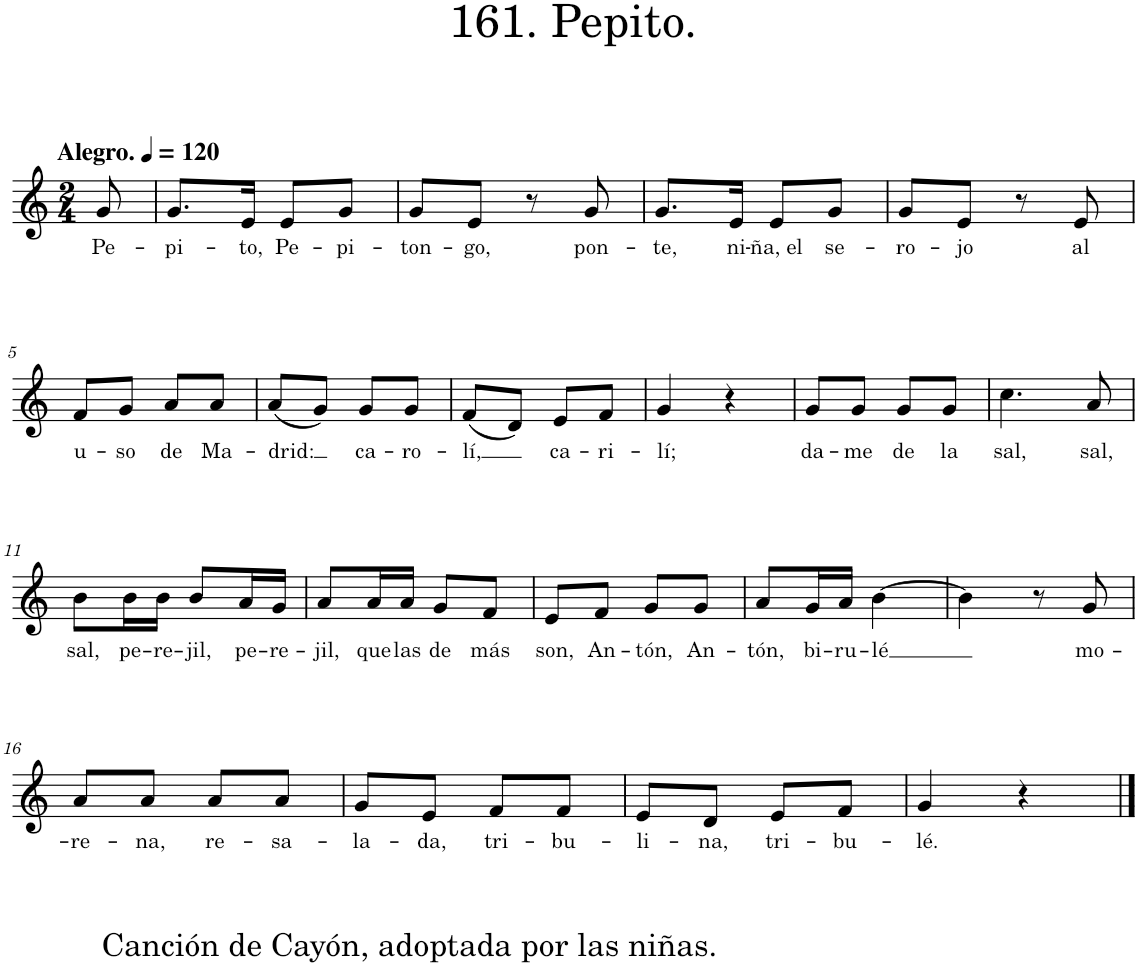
**kern	**text
*part1	*part1
*staff1	*staff1
*I"Piano	*
*I'Pno.	*
*clefG2	*
*k[]	*
*M2/4	*
*MM120	*
=	=
!LO:TX:a:B:t=Alegro.	!
!	!LO:LY:b
8g/	Pe-
=1	=1
!	!LO:LY:b
8.g/L	-pi-
!	!LO:LY:b
16e/Jk	-to,
!	!LO:LY:b
8e/L	Pe-
!	!LO:LY:b
8g/J	-pi-
=2	=2
!	!LO:LY:b
8g/L	-ton-
!	!LO:LY:b
8e/J	-go,
8r	.
!	!LO:LY:b
8g/	pon-
=3	=3
!	!LO:LY:b
8.g/L	-te,
!	!LO:LY:b
16e/Jk	ni-
!	!LO:LY:b
8e/L	-ña, el
!	!LO:LY:b
8g/J	se-
=4	=4
!	!LO:LY:b
8g/L	-ro-
!	!LO:LY:b
8e/J	-jo
8r	.
!	!LO:LY:b
8e/	al
!!LO:LB:g=z
=5	=5
!	!LO:LY:b
8f/L	u-
!	!LO:LY:b
8g/J	-so
!	!LO:LY:b
8a/L	de
!	!LO:LY:b
8a/J	Ma-
=6	=6
!	!LO:LY:b
(8a/L	-drid:
8g/J)	.
!	!LO:LY:b
8g/L	ca-
!	!LO:LY:b
8g/J	-ro-
=7	=7
!	!LO:LY:b
(8f/L	-lí,
8d/J)	.
!	!LO:LY:b
8e/L	ca-
!	!LO:LY:b
8f/J	-ri-
=8	=8
!	!LO:LY:b
4g/	-lí;
4r	.
=9	=9
!	!LO:LY:b
8g/L	da-
!	!LO:LY:b
8g/J	-me
!	!LO:LY:b
8g/L	de
!	!LO:LY:b
8g/J	la
=10	=10
!	!LO:LY:b
4.cc\	sal,
!	!LO:LY:b
8a/	sal,
!!LO:LB:g=z
=11	=11
!	!LO:LY:b
8b\L	sal,
!	!LO:LY:b
16b\L	pe-
!	!LO:LY:b
16b\JJ	-re-
!	!LO:LY:b
8b/L	-jil,
!	!LO:LY:b
16a/L	pe-
!	!LO:LY:b
16g/JJ	-re-
=12	=12
!	!LO:LY:b
8a/L	-jil,
!	!LO:LY:b
16a/L	que
!	!LO:LY:b
16a/JJ	las
!	!LO:LY:b
8g/L	de
!	!LO:LY:b
8f/J	más
=13	=13
!	!LO:LY:b
8e/L	son,
!	!LO:LY:b
8f/J	An-
!	!LO:LY:b
8g/L	-tón,
!	!LO:LY:b
8g/J	An-
=14	=14
!	!LO:LY:b
8a/L	-tón,
!	!LO:LY:b
16g/L	bi-
!	!LO:LY:b
16a/JJ	-ru-
!	!LO:LY:b
[4b\	-lé
=15	=15
4b\]	.
8r	.
!	!LO:LY:b
8g/	mo-
!!LO:LB:g=z
=16	=16
!LO:TX:b:t=Canción de Cayón, adoptada por las niñas.	!
!	!LO:LY:b
8a/L	-re-
!	!LO:LY:b
8a/J	-na,
!	!LO:LY:b
8a/L	re-
!	!LO:LY:b
8a/J	-sa-
=17	=17
!	!LO:LY:b
8g/L	-la-
!	!LO:LY:b
8e/J	-da,
!	!LO:LY:b
8f/L	tri-
!	!LO:LY:b
8f/J	-bu-
=18	=18
!	!LO:LY:b
8e/L	-li-
!	!LO:LY:b
8d/J	-na,
!	!LO:LY:b
8e/L	tri-
!	!LO:LY:b
8f/J	-bu-
=19	=19
!	!LO:LY:b
4g/	-lé.
4r	.
==	==
*-	*-
